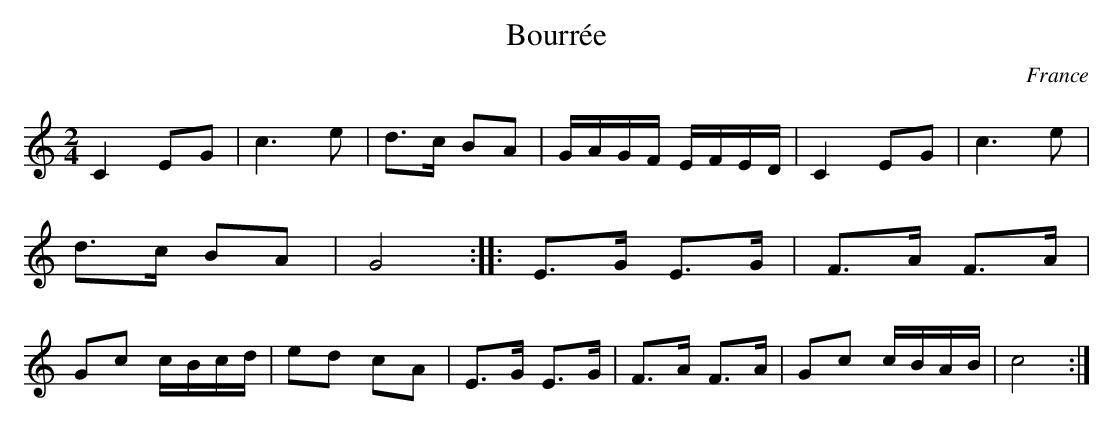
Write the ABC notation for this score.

X:1
T:Bourr\'ee
M:2/4
O:France
K:C
C4E2G2|c6e2|d3c B2A2|GAGF EFED|\
C4E2G2|c6e2|d3c B2A2|G8::\
E3G E3G|F3A F3A|G2c2 cBcd|e2d2 c2A2|\
E3G E3G|F3A F3A|G2c2 cBAB|c8:|
